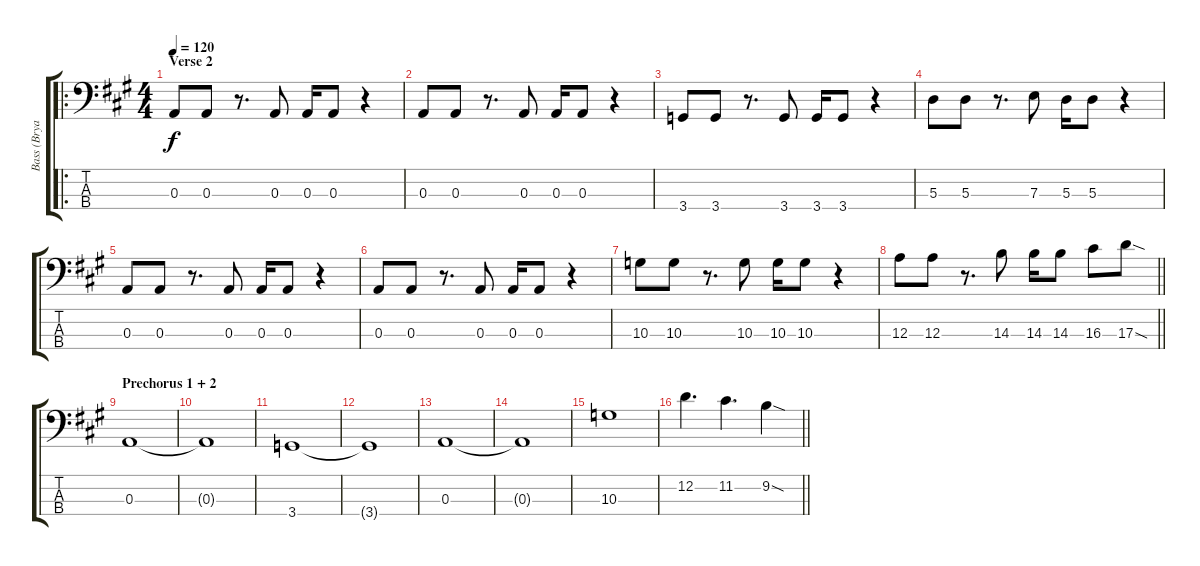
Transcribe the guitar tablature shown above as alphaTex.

\track ("Bass (Bryan)" "Bass (Brya") {instrument electricbasspick}
\staff {score tabs}
\tuning (G2 D2 A1 E1) {hide}
\ro
\ts (4 4)
\section ("" "Verse 2")
\tempo 120
\clef f4
\ks a
0.3.8{dy f} 0.3.8 r.8{d} 0.3.8 0.3.16 0.3.8 r.4 |
0.3.8 0.3.8 r.8{d} 0.3.8 0.3.16 0.3.8 r.4 |
3.4.8 3.4.8 r.8{d} 3.4.8 3.4.16 3.4.8 r.4 |
5.3.8 5.3.8 r.8{d} 7.3.8 5.3.16 5.3.8 r.4 |
0.3.8 0.3.8 r.8{d} 0.3.8 0.3.16 0.3.8 r.4 |
0.3.8 0.3.8 r.8{d} 0.3.8 0.3.16 0.3.8 r.4 |
10.3.8 10.3.8 r.8{d} 10.3.8 10.3.16 10.3.8 r.4 |
\barLineRight lightlight
12.3.8 12.3.8 r.8{d} 14.3.8 14.3.16 14.3.8 16.3.8 17.3{sod}.8 |
\section ("" "Prechorus 1 + 2")
0.3.1 |
0.3{t}.1 |
3.4.1 |
3.4{t}.1 |
0.3.1 |
0.3{t}.1 |
10.3.1 |
\barLineRight lightlight
12.2.4{d} 11.2.4{d} 9.2{sod}.4
